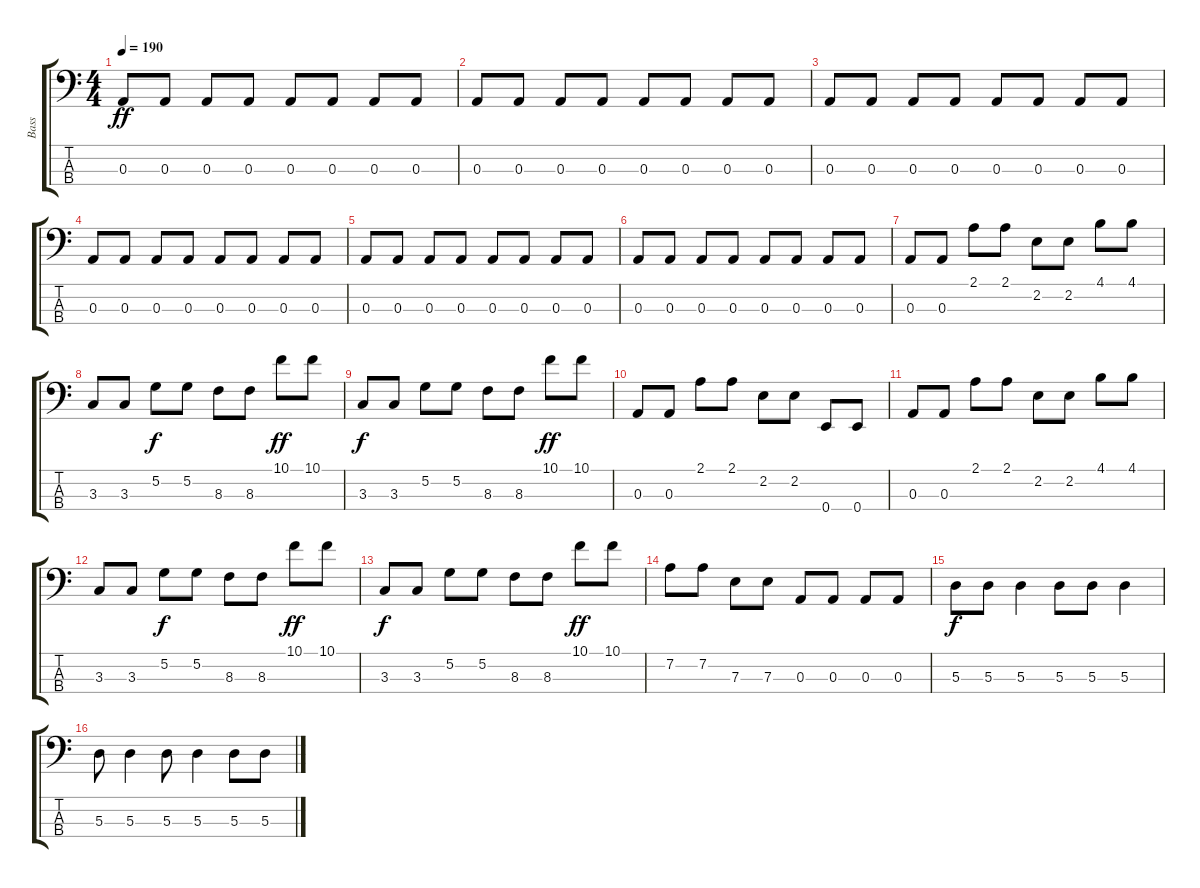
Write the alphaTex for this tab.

\track ("Bass" "Bass") {instrument electricbasspick}
\staff {score tabs}
\tuning (G2 D2 A1 E1) {hide}
\ts (4 4)
\tempo 190
\clef f4
\ks c
0.3.8{dy ff} 0.3.8 0.3.8 0.3.8 0.3.8 0.3.8 0.3.8 0.3.8 |
0.3.8 0.3.8 0.3.8 0.3.8 0.3.8 0.3.8 0.3.8 0.3.8 |
0.3.8 0.3.8 0.3.8 0.3.8 0.3.8 0.3.8 0.3.8 0.3.8 |
0.3.8 0.3.8 0.3.8 0.3.8 0.3.8 0.3.8 0.3.8 0.3.8 |
0.3.8 0.3.8 0.3.8 0.3.8 0.3.8 0.3.8 0.3.8 0.3.8 |
0.3.8 0.3.8 0.3.8 0.3.8 0.3.8 0.3.8 0.3.8 0.3.8 |
0.3.8 0.3.8 2.1.8 2.1.8 2.2.8 2.2.8 4.1.8 4.1.8 |
3.3.8 3.3.8 5.2.8{dy f} 5.2.8 8.3.8 8.3.8 10.1.8{dy ff} 10.1.8 |
3.3.8{dy f} 3.3.8 5.2.8 5.2.8 8.3.8 8.3.8 10.1.8{dy ff} 10.1.8 |
0.3.8 0.3.8 2.1.8 2.1.8 2.2.8 2.2.8 0.4.8 0.4.8 |
0.3.8 0.3.8 2.1.8 2.1.8 2.2.8 2.2.8 4.1.8 4.1.8 |
3.3.8 3.3.8 5.2.8{dy f} 5.2.8 8.3.8 8.3.8 10.1.8{dy ff} 10.1.8 |
3.3.8{dy f} 3.3.8 5.2.8 5.2.8 8.3.8 8.3.8 10.1.8{dy ff} 10.1.8 |
7.2.8 7.2.8 7.3.8 7.3.8 0.3.8 0.3.8 0.3.8 0.3.8 |
5.3.8{dy f} 5.3.8 5.3.4 5.3.8 5.3.8 5.3.4 |
5.3.8 5.3.4 5.3.8 5.3.4 5.3.8 5.3.8
